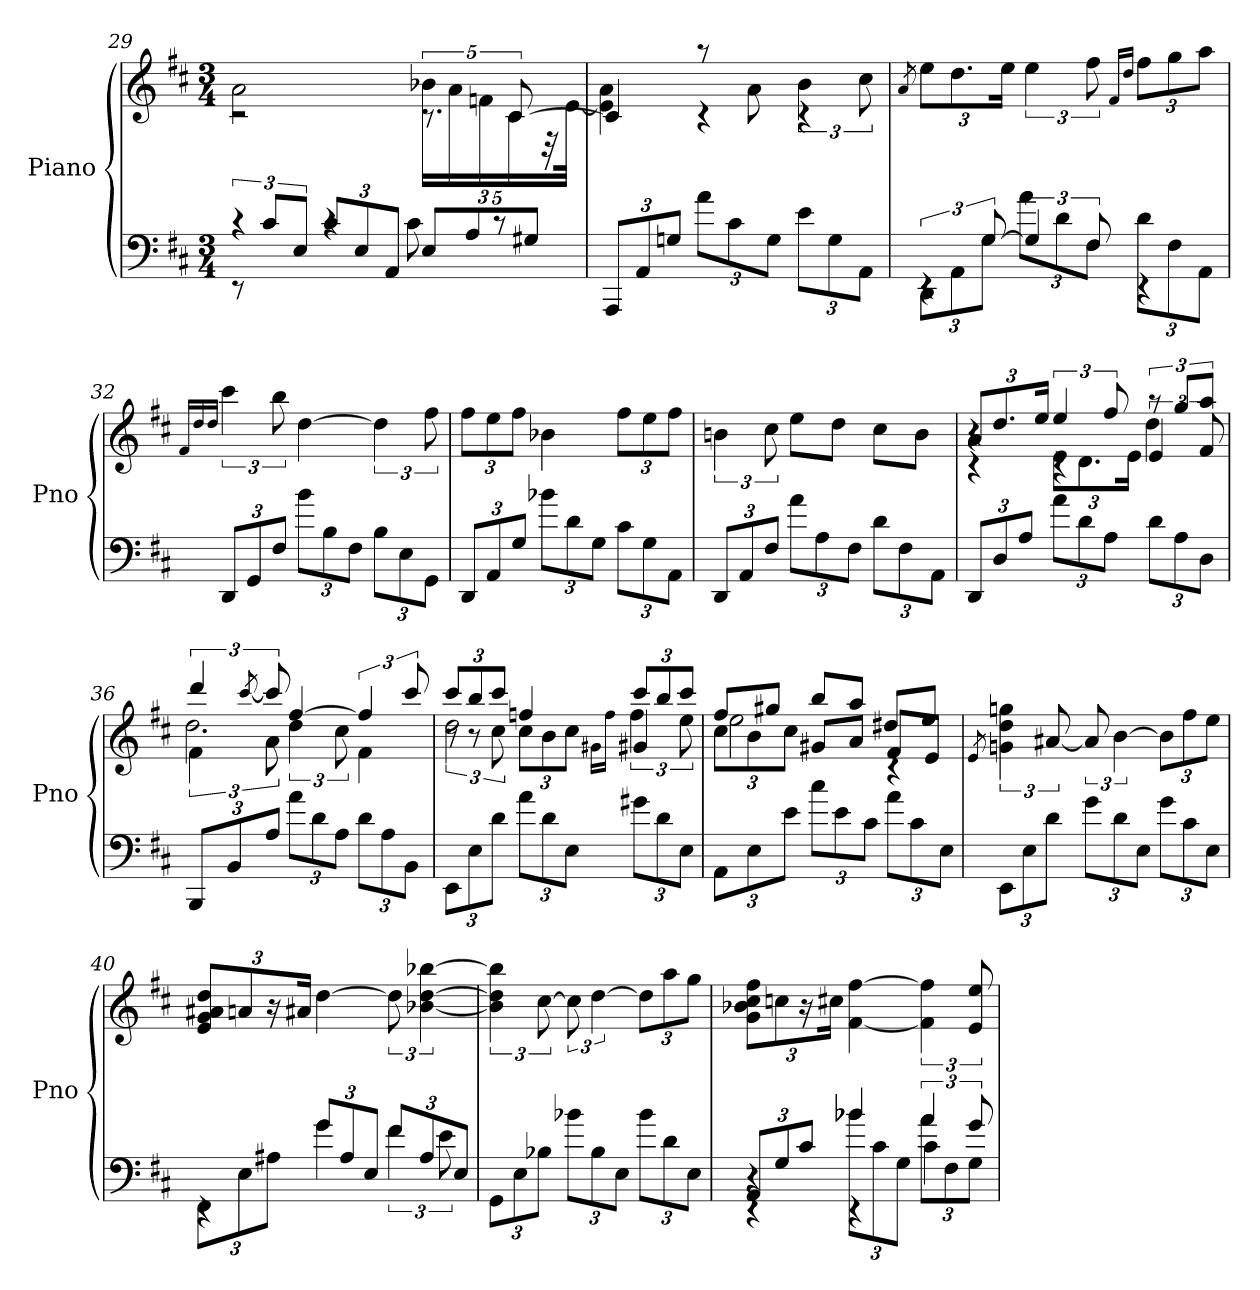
**kern	**kern
*part1	*part1
*staff2	*staff1
*I"Piano	*
*I'Pno	*
*clefF4	*clefG2
*k[f#c#]	*k[f#c#]
*b:	*b:
*M3/4	*M3/4
=29	=29
*^	*^
12rEE	4rc	2rc	2a
12c#L	.	.	.
12EJ	.	.	.
12c#L	4rc	.	.
12E	.	.	.
12AAJ	.	.	.
12EL	8c#	10.rc	20b-XLL
.	.	.	20a
12A	.	.	.
.	.	.	20fn
.	8rc	.	.
.	.	[10c#	20c#
12G#XJ	.	.	.
.	.	.	40r
.	.	.	[40eJJk
*v	*v	*	*
=30	=30	=30
12AAAL	4c#]	4e] 4a
12AA	.	.
12GnJ	.	.
12aL	4rc	8raa
12c#	.	.
.	.	8a
12GJ	.	.
12eL	4rc	6b
12G	.	.
12AAJ	.	12cc#
*	*v	*v
=31	=31
.	8qa/
*^	*
6rEE	12DDL	12eeL
.	12AA	12.dd
[12G	12GJ	.
.	.	24eeJk
6G]	12aL	6ee
.	12d	.
12F#	12F#J	12ff#
.	.	16qqf#/LL
.	.	16qqdd/JJ
4rEE	12dL	12ff#L
.	12F#	12gg
.	12AAJ	12aaJ
*v	*v	*
=32	=32
.	16qqf#/LL
.	16qqdd/
.	16qqdd/JJ
12DDL	6ccc#
12GG	.
12F#J	12bb
12bL	[4dd
12B	.
12F#J	.
12BL	6dd]
12E	.
12GGJ	12ff#
=33	=33
12DDL	12ff#L
12AA	12ee
12GJ	12ff#J
12b-XL	4b-X
12d	.
12GJ	.
12c#L	12ff#L
12G	12ee
12AAJ	12ff#J
=34	=34
12DDL	6bn
12AA	.
12F#J	12cc#
12aL	8eeL
12A	.
.	8ddJ
12F#J	.
12dL	8cc#L
12F#	.
.	8bJ
12AAJ	.
=35	=35
*	*^
*	*	*^
12DDL	4r	4rc	12aL
12D	.	.	12.dd
12AJ	.	.	.
.	.	.	24eeJk
12aL	12e\L	4rc	6ee
12d	12.d\	.	.
12AJ	.	.	12ff#
.	24e\Jk	.	.
12dL	6e/	4dd	12raa
12A	.	.	12ggL
12DJ	12f#/	.	12aaJ
=36	=36	=36	=36
12BBBL	6f#\	2.dd	6ddd
12BB	.	.	.
.	.	.	[8qccc#/
12AJ	12a\	.	12ccc#]
12aL	6dd\	.	[4ff#
12d	.	.	.
12AJ	12cc#\	.	.
12dL	4f#\	.	6ff#]
12A	.	.	.
12BBJ	.	.	12ccc#
=37	=37	=37	=37
12EEL	12r	2dd	12ccc#L
12E	12r	.	12bb
12dJ	12cc#\	.	12ccc#J
12aL	12cc#\L	.	4ffn
12d	12b\	.	.
12EJ	12cc#\J	.	.
.	.	16qqg#X\LL	.
.	.	16qqff\JJ	.
12g#XL	4g#X/	6ff	12ccc#L
12d	.	.	12bb
12EJ	.	12ee	12ccc#J
=38	=38	=38	=38
12AAL	12cc#\L	2ee	8ff#L
12E	12b\	.	.
.	.	.	8gg#XJ
12eJ	12cc#\J	.	.
12cc#L	8g#X/L	.	8bbL
12e	.	.	.
.	8a/J	.	8aaJ
12c#J	.	.	.
12aL	8f#/L	4rc	8dd#XL
12c#	.	.	.
.	8e/J	.	8eeJ
12EJ	.	.	.
*	*v	*v	*v
=39	=39
.	8qe/
12EEL	6gn 6dd 6ggn
12E	.
12dJ	[12a#X
12gL	12a#]
12d	[6b
12EJ	.
12gL	12bL]
12c#	12ff#
12EJ	12eeJ
=40	=40
*^	*
4rEE	12FF#L	12e 12g 12a#X 12ddL
.	12E	12an
.	12A#XJ	24r
.	.	24a#XJk
12gL	4g	[4dd
12A#	.	.
12EJ	.	.
12f#L	6f#	12dd]
12A#	.	[6b-X [6dd [6bb-X
12EJ	12e	.
*v	*v	*
=41	=41
12GGL	6b-] 6dd] 6bb-]
12E	.
12B-XJ	[12cc#
12b-XL	12cc#]
12B-	[6dd
12EJ	.
12b-L	12ddL]
12d	12aa
12EJ	12ggJ
=42	=42
*^	*
*	*^	*
4r	4rEE	12AAL	12g 12b-X 12cc# 12ff#L
.	.	12G	12ccn
.	.	12c#J	24r
.	.	.	24cc#XJk
12b-X\L	4rEE	4b-X	[4f# [4ff#
12c#\	.	.	.
12G\J	.	.	.
12a\L	4c#	6a	6f#] 6ff#]
12F#\	.	.	.
12G\J	.	12g	12e 12ee
*v	*v	*v	*
=	=
*-	*-
